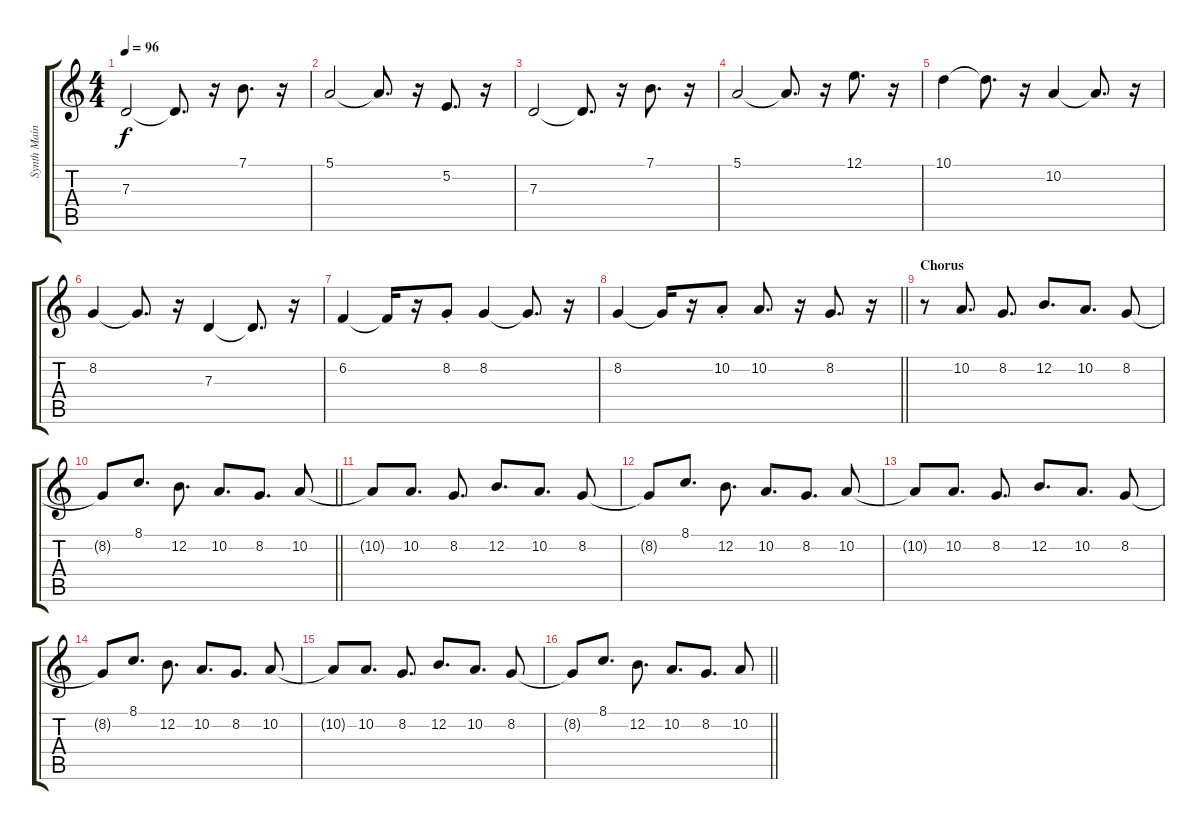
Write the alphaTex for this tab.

\track ("Synth Main Solo (Tony Banks)" "Synth Main") {instrument lead2sawtooth}
\staff {score tabs}
\tuning (E4 B3 G3 D3 A2 E2) {hide}
\ts (4 4)
\tempo 96
\clef g2
\ks c
7.3.2{dy f} 7.3{t}.8{d} r.16 7.1.8{d} r.16 |
5.1.2 5.1{t}.8{d} r.16 5.2.8{d} r.16 |
7.3.2 7.3{t}.8{d} r.16 7.1.8{d} r.16 |
5.1.2 5.1{t}.8{d} r.16 12.1.8{d} r.16 |
10.1.4 10.1{t}.8{d} r.16 10.2.4 10.2{t}.8{d} r.16 |
8.2.4 8.2{t}.8{d} r.16 7.3.4 7.3{t}.8{d} r.16 |
6.2.4 6.2{t}.16 r.16 8.2{st}.8 8.2.4 8.2{t}.8{d} r.16 |
\barLineRight lightlight
8.2.4 8.2{t}.16 r.16 10.2{st}.8 10.2.8{d} r.16 8.2.8{d} r.16 |
\section ("" "Chorus")
r.8 10.2.8{d} 8.2.8{d} 12.2.8{d} 10.2.8{d} 8.2.8 |
\barLineRight lightlight
8.2{t}.8 8.1.8{d} 12.2.8{d} 10.2.8{d} 8.2.8{d} 10.2.8 |
10.2{t}.8 10.2.8{d} 8.2.8{d} 12.2.8{d} 10.2.8{d} 8.2.8 |
8.2{t}.8 8.1.8{d} 12.2.8{d} 10.2.8{d} 8.2.8{d} 10.2.8 |
10.2{t}.8 10.2.8{d} 8.2.8{d} 12.2.8{d} 10.2.8{d} 8.2.8 |
8.2{t}.8 8.1.8{d} 12.2.8{d} 10.2.8{d} 8.2.8{d} 10.2.8 |
10.2{t}.8 10.2.8{d} 8.2.8{d} 12.2.8{d} 10.2.8{d} 8.2.8 |
\barLineRight lightlight
8.2{t}.8 8.1.8{d} 12.2.8{d} 10.2.8{d} 8.2.8{d} 10.2.8
